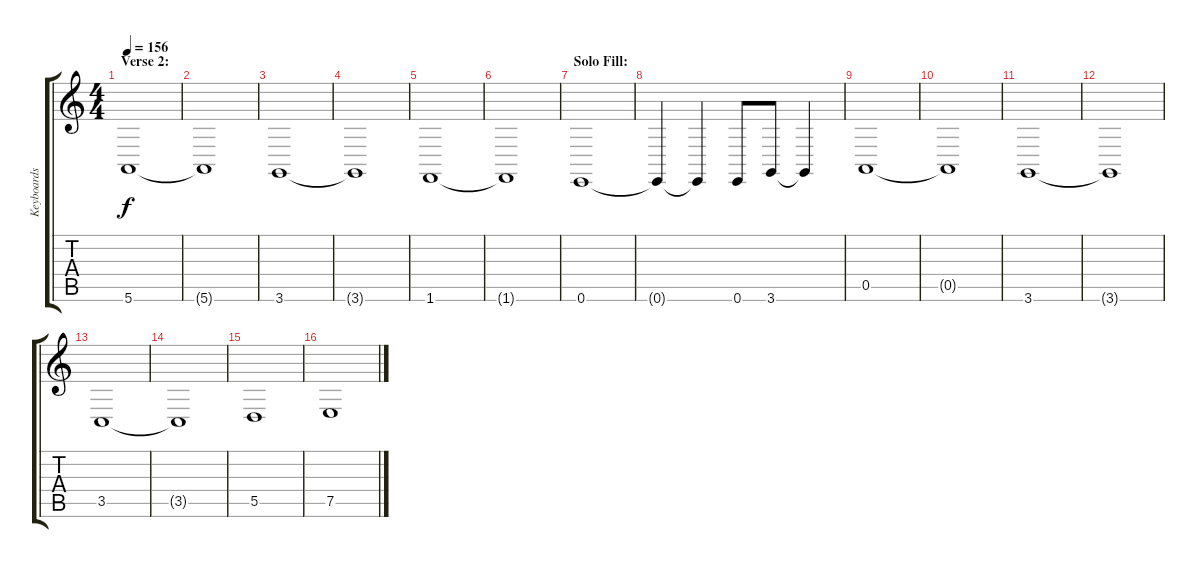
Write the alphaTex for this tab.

\track ("Keyboards" "Keyboards") {instrument stringensemble1}
\staff {score tabs}
\tuning (E4 B3 G3 D3 A2 E2) {hide}
\ts (4 4)
\section ("" "Verse 2:")
\tempo 156
\clef g2
\ks c
5.6.1{dy f} |
5.6{t}.1 |
3.6.1 |
3.6{t}.1 |
1.6.1 |
1.6{t}.1 |
\section ("" "Solo Fill:")
0.6.1 |
0.6{t}.4 0.6{t}.4 0.6.8 3.6.8 3.6{t}.4 |
0.5.1 |
0.5{t}.1 |
3.6.1 |
3.6{t}.1 |
3.5.1 |
3.5{t}.1 |
5.5.1 |
7.5.1
